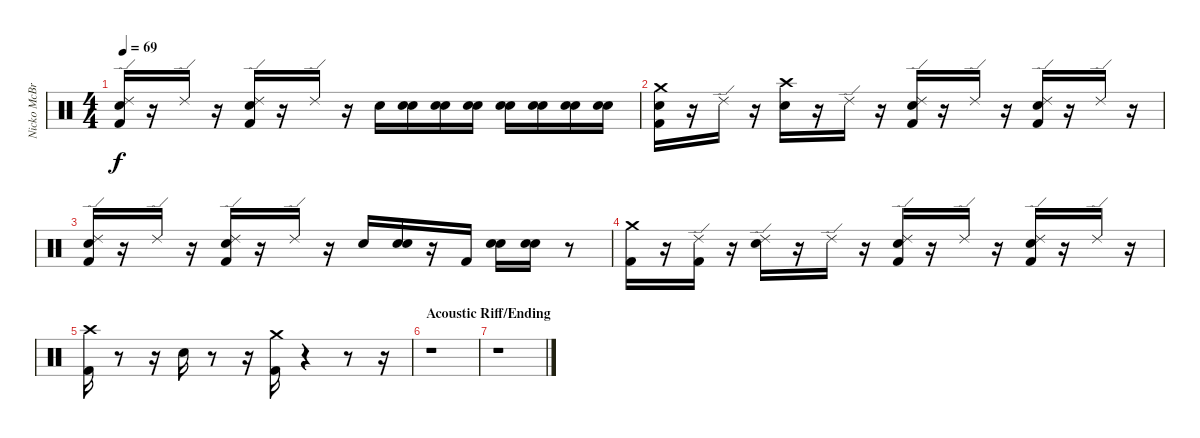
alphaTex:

\track ("Nicko McBrain" "Nicko McBr") {instrument percussion}
\staff {score}
\articulation defaults
\ts (4 4)
\tempo 69
\clef neutral
\ks c
("Kick (hit) 2" "Electric Snare (hit)" "Ride (edge) 2").16{dy f} r.16 "Ride (edge) 2".16 r.16 ("Kick (hit) 2" "Electric Snare (hit)" "Ride (edge) 2").16 r.16 "Ride (edge) 2".16 r.16 "Electric Snare (hit)".16 ("Snare (hit)" "Electric Snare (hit)").16 ("Snare (hit)" "Electric Snare (hit)").16 ("Snare (hit)" "Electric Snare (hit)").16 ("Snare (hit)" "Electric Snare (hit)").16 ("Snare (hit)" "Electric Snare (hit)").16 ("Snare (hit)" "Electric Snare (hit)").16 ("Snare (hit)" "Electric Snare (hit)").16 |
("Snare (hit)" "Kick (hit) 2" "Crash medium (hit)").16 r.16 "Ride (edge) 2".16 r.16 ("Electric Snare (hit)" "Crash high (hit)").16 r.16 "Ride (edge) 2".16 r.16 ("Kick (hit) 2" "Electric Snare (hit)" "Ride (edge) 2").16 r.16 "Ride (edge) 2".16 r.16 ("Kick (hit) 2" "Electric Snare (hit)" "Ride (edge) 2").16 r.16 "Ride (edge) 2".16 r.16 |
("Kick (hit) 2" "Electric Snare (hit)" "Ride (edge) 2").16 r.16 "Ride (edge) 2".16 r.16 ("Kick (hit) 2" "Electric Snare (hit)" "Ride (edge) 2").16 r.16 "Ride (edge) 2".16 r.16 "Electric Snare (hit)".16 ("Snare (hit)" "Electric Snare (hit)").16 r.16 "Kick (hit) 2".16 ("Snare (hit)" "Electric Snare (hit)").16 ("Snare (hit)" "Electric Snare (hit)").16 r.8 |
("Kick (hit) 2" "Crash medium (hit)").16 r.16 ("Kick (hit) 2" "Ride (edge) 2").16 r.16 ("Electric Snare (hit)" "Ride (edge) 2").16 r.16 "Ride (edge) 2".16 r.16 ("Kick (hit) 2" "Electric Snare (hit)" "Ride (edge) 2").16 r.16 "Ride (edge) 2".16 r.16 ("Kick (hit) 2" "Electric Snare (hit)" "Ride (edge) 2").16 r.16 "Ride (edge) 2".16 r.16 |
("Kick (hit) 2" "Crash high (hit)").16 r.8 r.16 "Electric Snare (hit)".16 r.8 r.16 ("Kick (hit) 2" "Crash medium (hit)").16 r.4 r.8 r.16 |
\section ("" "Acoustic Riff/Ending")
r.1 |
r.1
